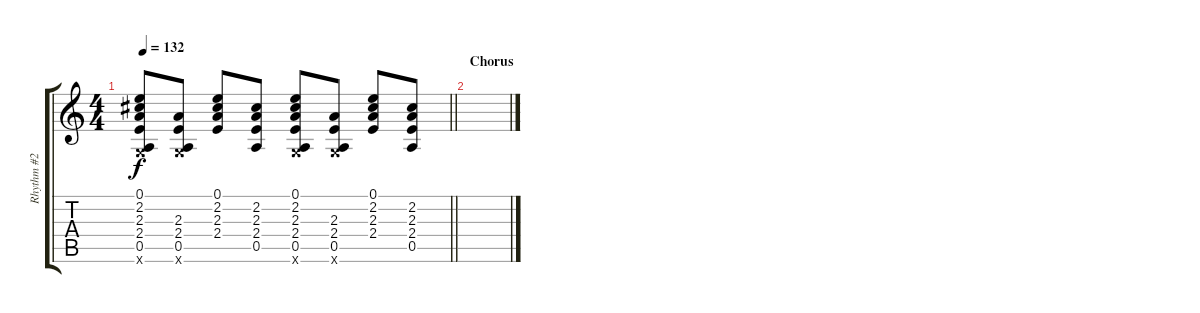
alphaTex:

\track ("Rhythm #2" "Rhythm #2") {instrument acousticguitarnylon}
\staff {score tabs}
\tuning (E4 B3 G3 D3 A2 E2) {hide}
\ts (4 4)
\tempo 132
\clef g2
\barLineRight lightlight
\ks c
(0.1 2.2 2.3 2.4 0.5 3.6{x}).8{dy f} (2.3 2.4 0.5 3.6{x}).8 (0.1 2.2 2.3 2.4).8 (2.2 2.3 2.4 0.5).8 (0.1 2.2 2.3 2.4 0.5 3.6{x}).8 (2.3 2.4 0.5 3.6{x}).8 (0.1 2.2 2.3 2.4).8 (2.2 2.3 2.4 0.5).8 |
\section ("" "Chorus")
